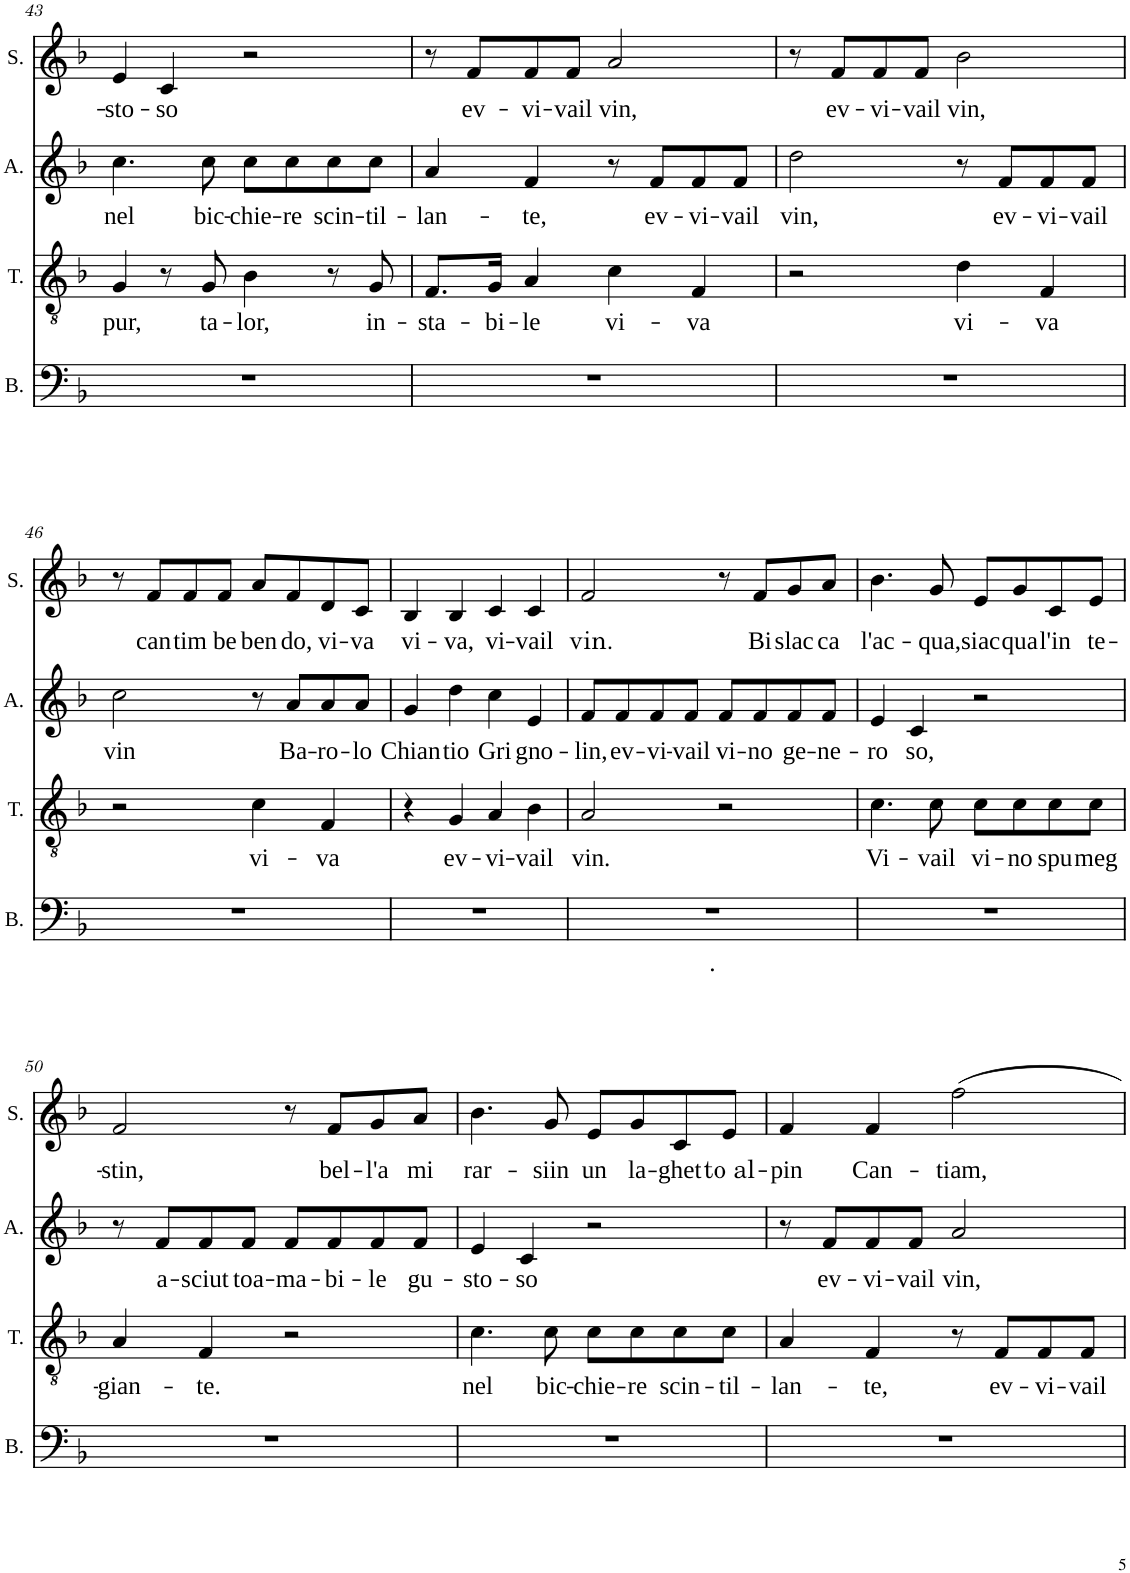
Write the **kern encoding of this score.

**kern	**text	**kern	**text	**kern	**text	**kern	**text
*part4	*part4	*part3	*part3	*part2	*part2	*part1	*part1
*staff4	*staff4	*staff3	*staff3	*staff2	*staff2	*staff1	*staff1
*I"Bass	*	*I"Tenor	*	*I"Alto	*	*I"Soprano	*
*I'B.	*	*I'T.	*	*I'A.	*	*I'S.	*
!!LO:PB:g=z
*clefF4	*	*clefGv2	*	*clefG2	*	*clefG2	*
*k[b-]	*	*k[b-]	*	*k[b-]	*	*k[b-]	*
*M4/4	*	*M4/4	*	*M4/4	*	*M4/4	*
*met(c|)	*	*met(c|)	*	*met(c|)	*	*met(c|)	*
=43	=43	=43	=43	=43	=43	=43	=43
!	!	!	!LO:LY:b	!	!LO:LY:b	!	!LO:LY:b
1r	.	4G/	pur,	4.cc\	nel	4e/	-sto-
!	!	!	!	!	!	!	!LO:LY:b
.	.	8r	.	.	.	4c/	-so
!	!	!	!LO:LY:b	!	!LO:LY:b	!	!
.	.	8G/	ta-	8cc\	bic-	.	.
!	!	!	!LO:LY:b	!	!LO:LY:b	!	!
.	.	4B-\	-lor,	8cc\L	-chie-	2r	.
!	!	!	!	!	!LO:LY:b	!	!
.	.	.	.	8cc\	-re	.	.
!	!	!	!	!	!LO:LY:b	!	!
.	.	8r	.	8cc\	scin-	.	.
!	!	!	!LO:LY:b	!	!LO:LY:b	!	!
.	.	8G/	in-	8cc\J	-til-	.	.
=44	=44	=44	=44	=44	=44	=44	=44
!	!	!	!LO:LY:b	!	!LO:LY:b	!	!
1r	.	8.F/L	-sta-	4a/	-lan-	8r	.
!	!	!	!	!	!	!	!LO:LY:b
.	.	.	.	.	.	8f/L	ev-
!	!	!	!LO:LY:b	!	!	!	!
.	.	16G/Jk	-bi-	.	.	.	.
!	!	!	!LO:LY:b	!	!LO:LY:b	!	!LO:LY:b
.	.	4A/	-le	4f/	-te,	8f/	-vi-
!	!	!	!	!	!	!	!LO:LY:b
.	.	.	.	.	.	8f/J	-vail
!	!	!	!LO:LY:b	!	!	!	!LO:LY:b
.	.	4c\	vi-	8r	.	2a/	vin,
!	!	!	!	!	!LO:LY:b	!	!
.	.	.	.	8f/L	ev-	.	.
!	!	!	!LO:LY:b	!	!LO:LY:b	!	!
.	.	4F/	-va	8f/	-vi-	.	.
!	!	!	!	!	!LO:LY:b	!	!
.	.	.	.	8f/J	-vail	.	.
=45	=45	=45	=45	=45	=45	=45	=45
!	!	!	!	!	!LO:LY:b	!	!
1r	.	2r	.	2dd\	vin,	8r	.
!	!	!	!	!	!	!	!LO:LY:b
.	.	.	.	.	.	8f/L	ev-
!	!	!	!	!	!	!	!LO:LY:b
.	.	.	.	.	.	8f/	-vi-
!	!	!	!	!	!	!	!LO:LY:b
.	.	.	.	.	.	8f/J	-vail
!	!	!	!LO:LY:b	!	!	!	!LO:LY:b
.	.	4d\	vi-	8r	.	2b-\	vin,
!	!	!	!	!	!LO:LY:b	!	!
.	.	.	.	8f/L	ev-	.	.
!	!	!	!LO:LY:b	!	!LO:LY:b	!	!
.	.	4F/	-va	8f/	-vi-	.	.
!	!	!	!	!	!LO:LY:b	!	!
.	.	.	.	8f/J	-vail	.	.
!!LO:LB:g=z
=46	=46	=46	=46	=46	=46	=46	=46
!	!	!	!	!	!LO:LY:b	!	!
1r	.	2r	.	2cc\	vin	8r	.
!	!	!	!	!	!	!	!LO:LY:b
.	.	.	.	.	.	8f/L	can-
!	!	!	!	!	!	!	!LO:LY:b
.	.	.	.	.	.	8f/	-tim
!	!	!	!	!	!	!	!LO:LY:b
.	.	.	.	.	.	8f/J	be-
!	!	!	!LO:LY:b	!	!	!	!LO:LY:b
.	.	4c\	vi-	8r	.	8a/L	-ben-
!	!	!	!	!	!LO:LY:b	!	!LO:LY:b
.	.	.	.	8a/L	Ba-	8f/	-do,
!	!	!	!LO:LY:b	!	!LO:LY:b	!	!LO:LY:b
.	.	4F/	-va	8a/	-ro-	8d/	vi-
!	!	!	!	!	!LO:LY:b	!	!LO:LY:b
.	.	.	.	8a/J	-lo	8c/J	-va
=47	=47	=47	=47	=47	=47	=47	=47
!	!	!	!	!	!LO:LY:b	!	!LO:LY:b
1r	.	4r	.	4g/	Chian-	4B-/	vi-
!	!	!	!LO:LY:b	!	!LO:LY:b	!	!LO:LY:b
.	.	4G/	ev-	4dd\	-tio	4B-/	-va,
!	!	!	!LO:LY:b	!	!LO:LY:b	!	!LO:LY:b
.	.	4A/	-vi-	4cc\	Gri-	4c/	vi-
!	!	!	!LO:LY:b	!	!LO:LY:b	!	!LO:LY:b
.	.	4B-\	-vail	4e/	-gno-	4c/	-vail
=48	=48	=48	=48	=48	=48	=48	=48
!	!LO:LY:b	!	!LO:LY:b	!	!LO:LY:b	!	!LO:LY:b
1r	.	2A/	vin.	8f/L	-lin,	2f/	vin.
!	!	!	!	!	!LO:LY:b	!	!
.	.	.	.	8f/	ev-	.	.
!	!	!	!	!	!LO:LY:b	!	!
.	.	.	.	8f/	-vi-	.	.
!	!	!	!	!	!LO:LY:b	!	!
.	.	.	.	8f/J	-vail	.	.
!	!	!	!	!	!LO:LY:b	!	!
.	.	2r	.	8f/L	vi-	8r	.
!	!	!	!	!	!LO:LY:b	!	!LO:LY:b
.	.	.	.	8f/	-no	8f/L	Bi-
!	!	!	!	!	!LO:LY:b	!	!LO:LY:b
.	.	.	.	8f/	ge-	8g/	-slac-
!	!	!	!	!	!LO:LY:b	!	!LO:LY:b
.	.	.	.	8f/J	-ne-	8a/J	-ca
=49	=49	=49	=49	=49	=49	=49	=49
!	!	!	!LO:LY:b	!	!LO:LY:b	!	!LO:LY:b
1r	.	4.c\	Vi-	4e/	ro	4.b-\	l'ac-
!	!	!	!	!	!LO:LY:b	!	!
.	.	.	.	4c/	so,	.	.
!	!	!	!LO:LY:b	!	!	!	!LO:LY:b
.	.	8c\	-vail	.	.	8g/	-qua,
!	!	!	!LO:LY:b	!	!	!	!LO:LY:b
.	.	8c\L	vi-	2r	.	8e/L	siac-
!	!	!	!LO:LY:b	!	!	!	!LO:LY:b
.	.	8c\	-no	.	.	8g/	-qua
!	!	!	!LO:LY:b	!	!	!	!LO:LY:b
.	.	8c\	spu-	.	.	8c/	l'in
!	!	!	!LO:LY:b	!	!	!	!LO:LY:b
.	.	8c\J	-meg-	.	.	8e/J	te-
!!LO:LB:g=z
=50	=50	=50	=50	=50	=50	=50	=50
!	!	!	!LO:LY:b	!	!	!	!LO:LY:b
1r	.	4A/	-gian-	8r	.	2f/	-stin,
!	!	!	!	!	!LO:LY:b	!	!
.	.	.	.	8f/L	a-	.	.
!	!	!	!LO:LY:b	!	!LO:LY:b	!	!
.	.	4F/	-te.	8f/	-sciut-	.	.
!	!	!	!	!	!LO:LY:b	!	!
.	.	.	.	8f/J	-toa-	.	.
!	!	!	!	!	!LO:LY:b	!	!
.	.	2r	.	8f/L	-ma-	8r	.
!	!	!	!	!	!LO:LY:b	!	!LO:LY:b
.	.	.	.	8f/	-bi-	8f/L	bel-
!	!	!	!	!	!LO:LY:b	!	!LO:LY:b
.	.	.	.	8f/	-le	8g/	-l'a
!	!	!	!	!	!LO:LY:b	!	!LO:LY:b
.	.	.	.	8f/J	gu-	8a/J	mi
=51	=51	=51	=51	=51	=51	=51	=51
!	!	!	!LO:LY:b	!	!LO:LY:b	!	!LO:LY:b
1r	.	4.c\	nel	4e/	-sto-	4.b-\	rar-
!	!	!	!	!	!LO:LY:b	!	!
.	.	.	.	4c/	-so	.	.
!	!	!	!LO:LY:b	!	!	!	!LO:LY:b
.	.	8c\	bic-	.	.	8g/	-siin
!	!	!	!LO:LY:b	!	!	!	!LO:LY:b
.	.	8c\L	-chie-	2r	.	8e/L	un
!	!	!	!LO:LY:b	!	!	!	!LO:LY:b
.	.	8c\	-re	.	.	8g/	la-
!	!	!	!LO:LY:b	!	!	!	!LO:LY:b
.	.	8c\	scin-	.	.	8c/	-ghet-
!	!	!	!LO:LY:b	!	!	!	!LO:LY:b
.	.	8c\J	-til-	.	.	8e/J	-to al-
=52	=52	=52	=52	=52	=52	=52	=52
!	!	!	!LO:LY:b	!	!	!	!LO:LY:b
1r	.	4A/	-lan-	8r	.	4f/	-pin
!	!	!	!	!	!LO:LY:b	!	!
.	.	.	.	8f/L	ev-	.	.
!	!	!	!LO:LY:b	!	!LO:LY:b	!	!LO:LY:b
.	.	4F/	-te,	8f/	-vi-	4f/	Can-
!	!	!	!	!	!LO:LY:b	!	!
.	.	.	.	8f/J	-vail	.	.
!	!	!	!	!	!LO:LY:b	!	!LO:LY:b
.	.	8r	.	2a/	vin,	2ff\	-tiam,
!	!	!	!LO:LY:b	!	!	!	!
.	.	8F/L	ev-	.	.	.	.
!	!	!	!LO:LY:b	!	!	!	!
.	.	8F/	-vi-	.	.	.	.
!	!	!	!LO:LY:b	!	!	!	!
.	.	8F/J	-vail	.	.	.	.
=	=	=	=	=	=	=	=
*-	*-	*-	*-	*-	*-	*-	*-
